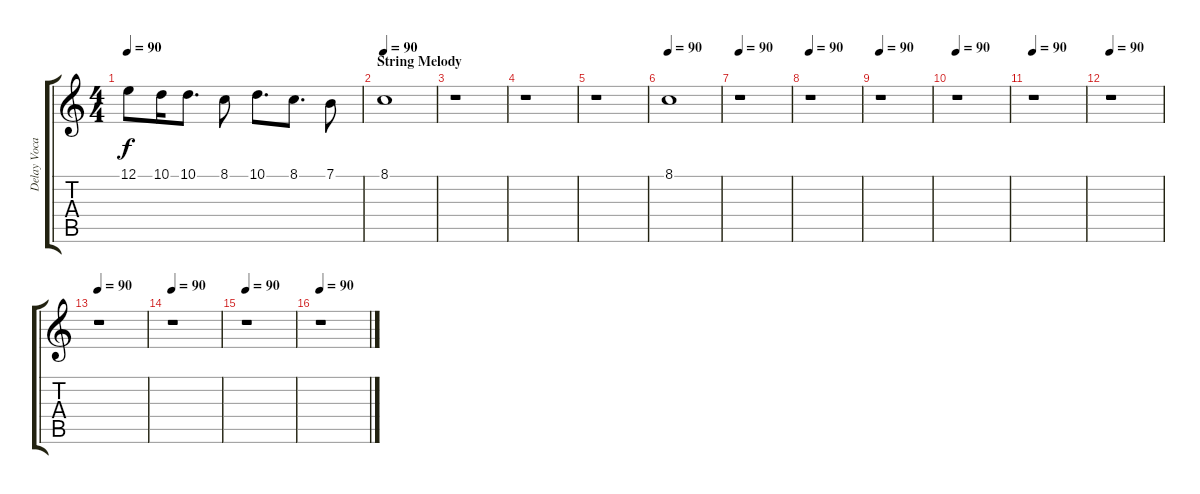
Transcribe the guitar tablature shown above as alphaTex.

\track ("Delay Vocals" "Delay Voca") {instrument pad8sweep}
\staff {score tabs}
\tuning (E4 B3 G3 D3 A2 E2) {hide}
\ts (4 4)
\tempo 90
\clef g2
\ks c
12.1.8{dy f} 10.1.16 10.1.8{d} 8.1.8 10.1.8{d} 8.1.8{d} 7.1.8 |
\section ("" "String Melody")
\tempo 90
8.1.1 |
r.1 |
r.1 |
r.1 |
\tempo 90
8.1.1 |
\tempo 90
r.1 |
\tempo 90
r.1 |
\tempo 90
r.1 |
\tempo 90
r.1 |
\tempo 90
r.1 |
\tempo 90
r.1 |
\tempo 90
r.1 |
\section ("" "")
\tempo 90
r.1 |
\tempo 90
r.1 |
\tempo 90
r.1
